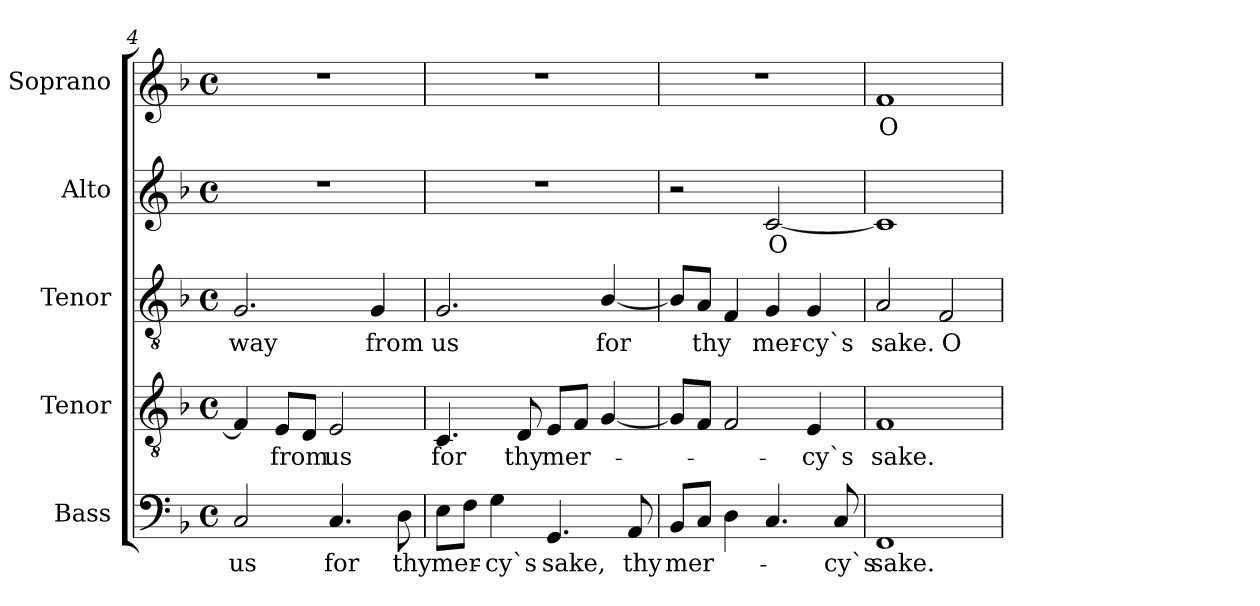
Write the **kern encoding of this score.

**kern	**text	**kern	**text	**kern	**text	**kern	**text	**kern	**text
*part5	*part5	*part4	*part4	*part3	*part3	*part2	*part2	*part1	*part1
*staff5	*staff5	*staff4	*staff4	*staff3	*staff3	*staff2	*staff2	*staff1	*staff1
*I"Bass	*	*I"Tenor	*	*I"Tenor	*	*I"Alto	*	*I"Soprano	*
*I'B.	*	*I'T.	*	*I'T.	*	*I'A.	*	*I'S.	*
*clefF4	*	*clefGv2	*	*clefGv2	*	*clefG2	*	*clefG2	*
*	*	*ITrd7c12	*	*ITrd7c12	*	*	*	*	*
*k[b-]	*	*k[b-]	*	*k[b-]	*	*k[b-]	*	*k[b-]	*
*F:	*	*F:	*	*F:	*	*F:	*	*F:	*
*M4/4	*	*M4/4	*	*M4/4	*	*M4/4	*	*M4/4	*
*met(c)	*	*met(c)	*	*met(c)	*	*met(c)	*	*met(c)	*
=4	=4	=4	=4	=4	=4	=4	=4	=4	=4
!	!LO:LY:b:color=#000000	!	!	!	!	!	!	!	!
!	!	!	!	!	!LO:LY:b:color=#000000	!	!	!	!
2Ci/	us	4FFi/]	.	2.GGi/	-way	1r	.	1r	.
!	!	!	!LO:LY:b:color=#000000	!	!	!	!	!	!
.	.	8EEi/L	from	.	.	.	.	.	.
.	.	8DDi/J	.	.	.	.	.	.	.
!	!LO:LY:b:color=#000000	!	!	!	!	!	!	!	!
!	!	!	!LO:LY:b:color=#000000	!	!	!	!	!	!
4.Ci/	for	2EEi/	us	.	.	.	.	.	.
!	!	!	!	!	!LO:LY:b:color=#000000	!	!	!	!
.	.	.	.	4GGi/	from	.	.	.	.
!	!LO:LY:b:color=#000000	!	!	!	!	!	!	!	!
8Di\	thy	.	.	.	.	.	.	.	.
=5	=5	=5	=5	=5	=5	=5	=5	=5	=5
!	!LO:LY:b:color=#000000	!	!	!	!	!	!	!	!
!	!	!	!LO:LY:b:color=#000000	!	!	!	!	!	!
!	!	!	!	!	!LO:LY:b:color=#000000	!	!	!	!
8Ei\L	mer-	4.CCi/	for	2.GGi/	us	1r	.	1r	.
8Fi\J	.	.	.	.	.	.	.	.	.
!	!LO:LY:b:color=#000000	!	!	!	!	!	!	!	!
4Gi\	-cy`s	.	.	.	.	.	.	.	.
!	!	!	!LO:LY:b:color=#000000	!	!	!	!	!	!
.	.	8DDi/	thy	.	.	.	.	.	.
!	!LO:LY:b:color=#000000	!	!	!	!	!	!	!	!
!	!	!	!LO:LY:b:color=#000000	!	!	!	!	!	!
4.GGi/	sake,	8EEi/L	mer-	.	.	.	.	.	.
.	.	8FFi/J	.	.	.	.	.	.	.
!	!	!	!	!	!LO:LY:b:color=#000000	!	!	!	!
.	.	[4GGi/	.	[4BB-i/	for	.	.	.	.
!	!LO:LY:b:color=#000000	!	!	!	!	!	!	!	!
8AAi/	thy	.	.	.	.	.	.	.	.
!!LO:LB:g=z
=6	=6	=6	=6	=6	=6	=6	=6	=6	=6
!	!LO:LY:b:color=#000000	!	!	!	!	!	!	!	!
8BB-i/L	mer-	8GGi/L]	.	8BB-i/L]	.	2r	.	1r	.
!	!	!	!	!	!LO:LY:b:color=#000000	!	!	!	!
8Ci/J	.	8FFi/J	.	8AAi/J	thy	.	.	.	.
4Di\	.	2FFi/	.	4FFi/	.	.	.	.	.
!	!	!	!	!	!LO:LY:b:color=#000000	!	!	!	!
!	!	!	!	!	!	!	!LO:LY:b:color=#000000	!	!
4.Ci/	.	.	.	4GGi/	mer-	[2ci/	O	.	.
!	!	!	!LO:LY:b:color=#000000	!	!	!	!	!	!
!	!	!	!	!	!LO:LY:b:color=#000000	!	!	!	!
.	.	4EEi/	-cy`s	4GGi/	-cy`s	.	.	.	.
!	!LO:LY:b:color=#000000	!	!	!	!	!	!	!	!
8Ci/	-cy`s	.	.	.	.	.	.	.	.
=7	=7	=7	=7	=7	=7	=7	=7	=7	=7
!	!LO:LY:b:color=#000000	!	!	!	!	!	!	!	!
!	!	!	!LO:LY:b:color=#000000	!	!	!	!	!	!
!	!	!	!	!	!LO:LY:b:color=#000000	!	!	!	!
!	!	!	!	!	!	!	!	!	!LO:LY:b:color=#000000
1FFi	sake.	1FFi	sake.	2AAi/	sake.	1ci]	.	1fi	O
!	!	!	!	!	!LO:LY:b:color=#000000	!	!	!	!
.	.	.	.	2FFi/	O	.	.	.	.
=	=	=	=	=	=	=	=	=	=
*-	*-	*-	*-	*-	*-	*-	*-	*-	*-
